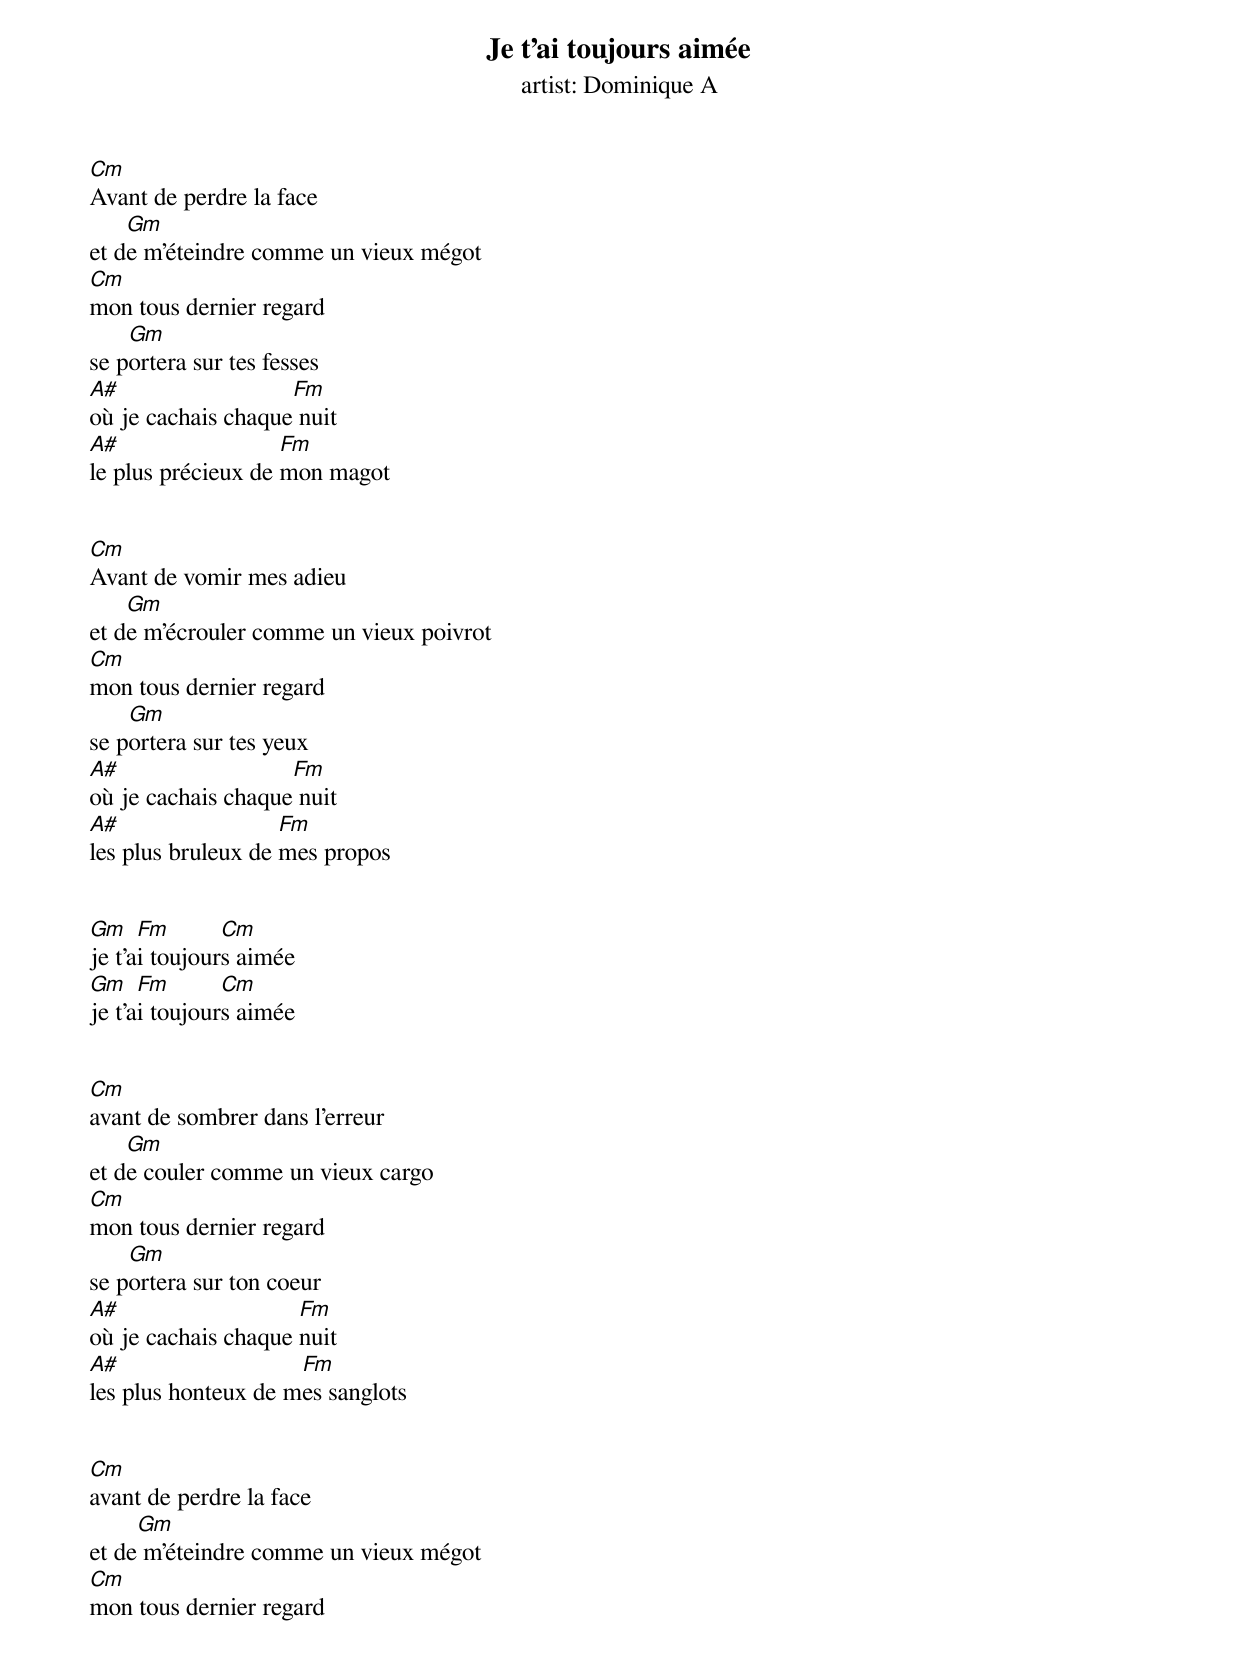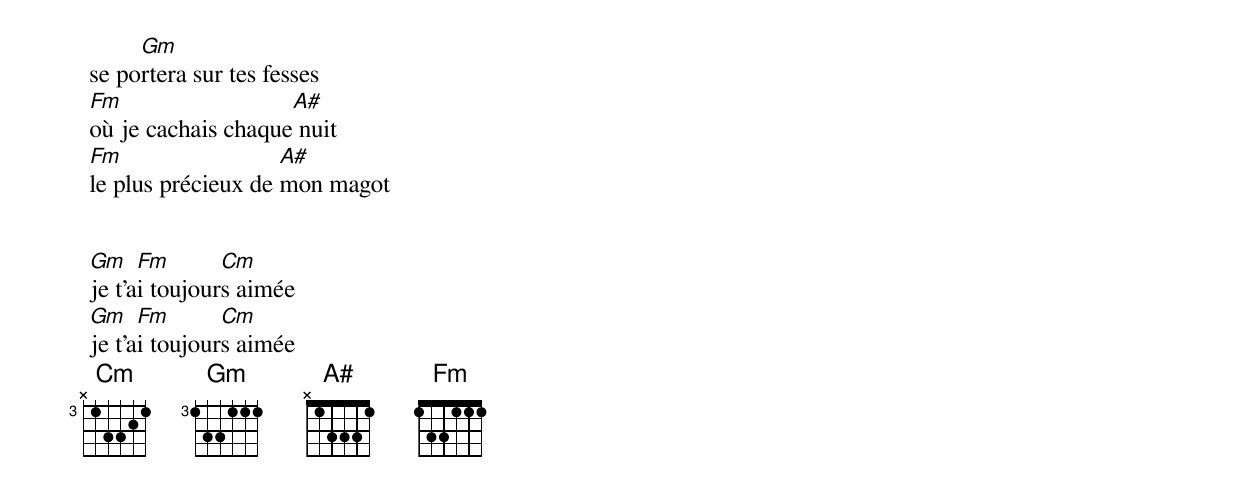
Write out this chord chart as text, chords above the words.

Je t'ai toujours aimée
artist: Dominique A


 Cm
 Avant de perdre la face
     Gm
 et de m'éteindre comme un vieux mégot
 Cm
 mon tous dernier regard
     Gm
 se portera sur tes fesses
 A#                  Fm
 où je cachais chaque nuit
 A#                  Fm
 le plus précieux de mon magot


 Cm
 Avant de vomir mes adieu
     Gm
 et de m'écrouler comme un vieux poivrot
 Cm
 mon tous dernier regard
     Gm
 se portera sur tes yeux
 A#                  Fm
 où je cachais chaque nuit
 A#                  Fm
 les plus bruleux de mes propos


 Gm    Fm       Cm
 je t'ai toujours aimée
 Gm    Fm       Cm
 je t'ai toujours aimée


 Cm
 avant de sombrer dans l'erreur
     Gm
 et de couler comme un vieux cargo
 Cm
 mon tous dernier regard
     Gm
 se portera sur ton coeur
 A#                   Fm
 où je cachais chaque nuit
 A#                   Fm
 les plus honteux de mes sanglots


 Cm
 avant de perdre la face
      Gm
 et de m'éteindre comme un vieux mégot
 Cm
 mon tous dernier regard
      Gm
 se portera sur tes fesses
 Fm                  A#
 où je cachais chaque nuit
 Fm                  A#
 le plus précieux de mon magot


 Gm    Fm       Cm
 je t'ai toujours aimée
 Gm    Fm       Cm
 je t'ai toujours aimée
